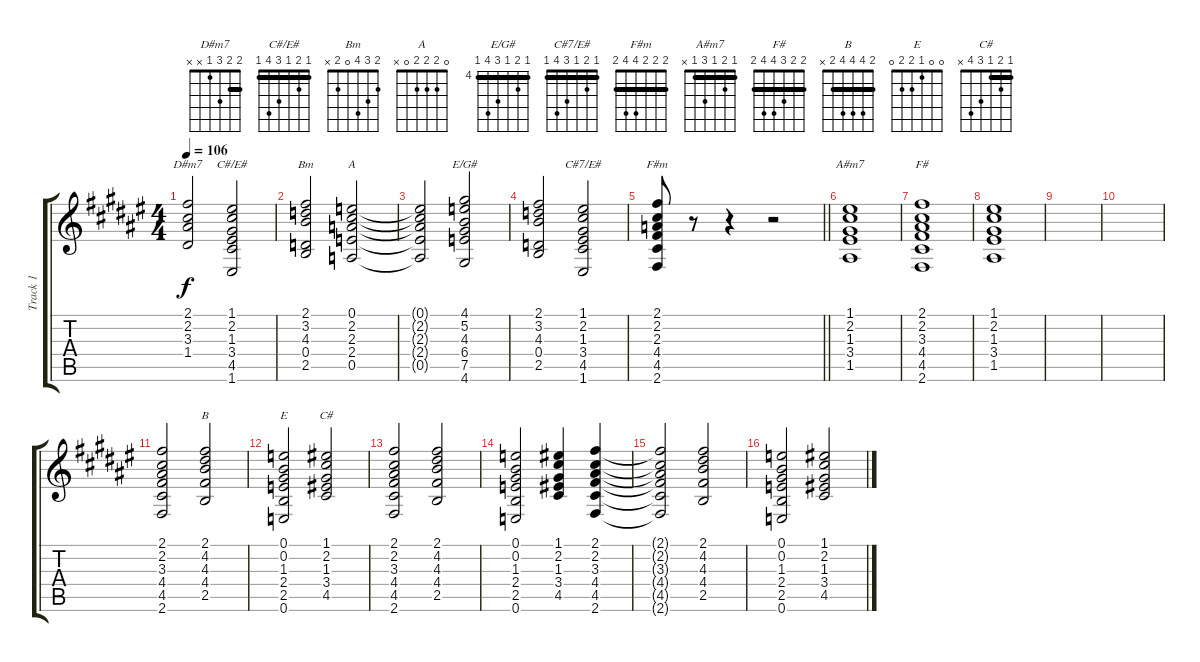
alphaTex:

\track ("Track 1" "Track 1") {instrument acousticguitarsteel}
\staff {score tabs}
\tuning (E4 B3 G3 D3 A2 E2) {hide}
\chord ("D#m7" 2 2 3 1 x x) {barre 2}
\chord ("C#/E#" 1 2 1 3 4 1) {barre 1}
\chord ("Bm" 2 3 4 0 2 x)
\chord ("A" 0 2 2 2 0 x)
\chord ("E/G#" 4 5 4 6 7 4) {firstfret 4 barre 4}
\chord ("C#7/E#" 1 2 1 3 4 1) {barre 1}
\chord ("F#m" 2 2 2 4 4 2) {barre 2}
\chord ("A#m7" 1 2 1 3 1 x) {barre 1}
\chord ("F#" 2 2 3 4 4 2) {barre 2}
\chord ("B" 2 4 4 4 2 x) {barre 2}
\chord ("E" 0 0 1 2 2 0)
\chord ("C#" 1 2 1 3 4 x) {barre 1}
\ts (4 4)
\tempo 106
\clef g2
\ks f#
(2.1 2.2 3.3 1.4).2{ch "D#m7" dy f} (1.1 2.2 1.3 3.4 4.5 1.6).2{ch "C#/E#"} |
(2.1 3.2 4.3 0.4 2.5).2{ch "Bm"} (0.1 2.2 2.3 2.4 0.5).2{ch "A"} |
(0.1{t} 2.2{t} 2.3{t} 2.4{t} 0.5{t}).2 (4.1 5.2 4.3 6.4 7.5 4.6).2{ch "E/G#"} |
(2.1 3.2 4.3 0.4 2.5).2 (1.1 2.2 1.3 3.4 4.5 1.6).2{ch "C#7/E#"} |
\barLineRight lightlight
(2.1 2.2 2.3 4.4 4.5 2.6).8{ch "F#m"} r.8 r.4 r.2 |
(1.1 2.2 1.3 3.4 1.5).1{ch "A#m7"} |
(2.1 2.2 3.3 4.4 4.5 2.6).1{ch "F#"} |
(1.1 2.2 1.3 3.4 1.5).1 |
|
|
(2.1 2.2 3.3 4.4 4.5 2.6).2 (2.1 4.2 4.3 4.4 2.5).2{ch "B"} |
(0.1 0.2 1.3 2.4 2.5 0.6).2{ch "E"} (1.1 2.2 1.3 3.4 4.5).2{ch "C#"} |
(2.1 2.2 3.3 4.4 4.5 2.6).2 (2.1 4.2 4.3 4.4 2.5).2 |
(0.1 0.2 1.3 2.4 2.5 0.6).2 (1.1 2.2 1.3 3.4 4.5).4 (2.1 2.2 3.3 4.4 4.5 2.6).4 |
(2.1{t} 2.2{t} 3.3{t} 4.4{t} 4.5{t} 2.6{t}).2 (2.1 4.2 4.3 4.4 2.5).2 |
(0.1 0.2 1.3 2.4 2.5 0.6).2 (1.1 2.2 1.3 3.4 4.5).2
